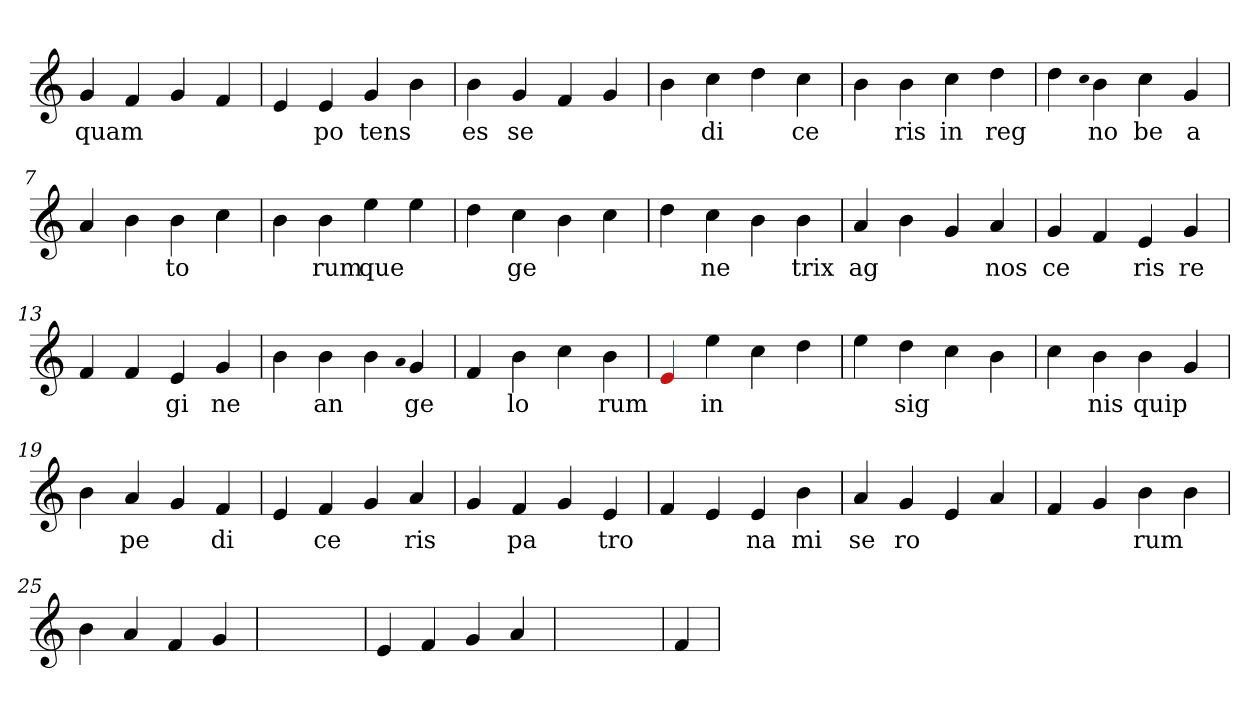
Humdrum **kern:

**kern	**text
*part1	*part1
*staff1	*staff1
*clefG2	*
=1	=1
4g	quam
4f	.
4g	.
4f	.
=2	=2
4e	.
4e	po
4g	tens
4b	.
=3	=3
4b	es
4g	se
4f	.
4g	.
=4	=4
4b	.
4cc	di
4dd	.
4cc	ce
=5	=5
4b	.
4b	ris
4cc	in
4dd	reg
=6	=6
4dd	.
qqcc	.
4b	no
4cc	be
4g	a
=7	=7
4a	.
4b	.
4b	to
4cc	.
=8	=8
4b	.
4b	rum
4ee	que
4ee	.
=9	=9
4dd	.
4cc	ge
4b	.
4cc	.
=10	=10
4dd	.
4cc	ne
4b	.
4b	trix
=11	=11
4a	ag
4b	.
4g	.
4a	nos
=12	=12
4g	ce
4f	.
4e	ris
4g	re
=13	=13
4f	.
4f	.
4e	gi
4g	ne
=14	=14
4b	.
4b	an
4b	.
qqa	.
4g	ge
=15	=15
4f	.
4b	lo
4cc	.
4b	rum
=16	=16
4Re	.
4ee	in
4cc	.
4dd	.
=17	=17
4ee	.
4dd	sig
4cc	.
4b	.
=18	=18
4cc	.
4b	nis
4b	quip
4g	.
=19	=19
4b	.
4a	pe
4g	.
4f	di
=20	=20
4e	.
4f	ce
4g	.
4a	ris
=21	=21
4g	.
4f	pa
4g	.
4e	tro
=22	=22
4f	.
4e	.
4e	na
4b	mi
=23	=23
4a	se
4g	ro
4e	.
4a	.
=24	=24
4f	.
4g	.
4b	rum
4b	.
=25	=25
4b	.
4a	.
4f	.
4g	.
=26	=26
1ryy	.
=26	=26
4e	.
4f	.
4g	.
4a	.
=27	=27
1ryy	.
=27	=27
4f	.
=	=
*-	*-
